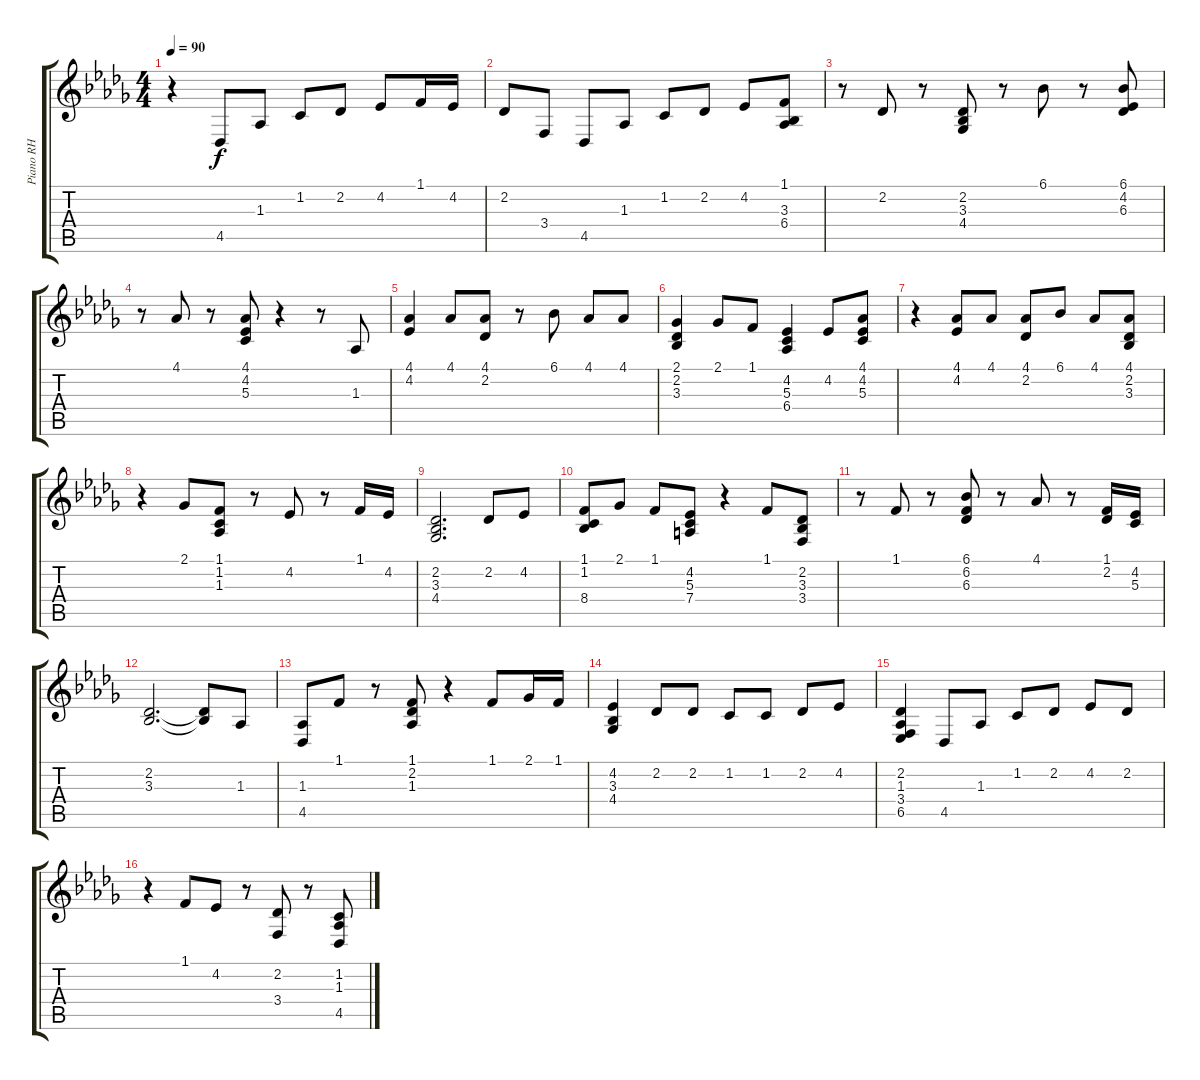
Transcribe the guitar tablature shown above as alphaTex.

\track ("Piano RH" "Piano RH") {instrument acousticgrandpiano}
\staff {score tabs}
\tuning (E4 B3 G3 D3 A2 E2) {hide}
\ts (4 4)
\tempo 90
\clef g2
\ks db
r.4{dy f} 4.5.8 1.3.8 1.2.8 2.2.8 4.2.8 1.1.16 4.2.16 |
2.2.8 3.4.8 4.5.8 1.3.8 1.2.8 2.2.8 4.2.8 (1.1 3.3 6.4).8 |
r.8 2.2.8 r.8 (2.2 3.3 4.4).8 r.8 6.1.8 r.8 (6.1 4.2 6.3).8 |
r.8 4.1.8 r.8 (4.1 4.2 5.3).8 r.4 r.8 1.3.8 |
(4.1 4.2).4 4.1.8 (4.1 2.2).8 r.8 6.1.8 4.1.8 4.1.8 |
(2.1 2.2 3.3).4 2.1.8 1.1.8 (4.2 5.3 6.4).4 4.2.8 (4.1 4.2 5.3).8 |
r.4 (4.1 4.2).8 4.1.8 (4.1 2.2).8 6.1.8 4.1.8 (4.1 2.2 3.3).8 |
r.4 2.1.8 (1.1 1.2 1.3).8 r.8 4.2.8 r.8 1.1.16 4.2.16 |
(2.2 3.3 4.4).2{d} 2.2.8 4.2.8 |
(1.1 1.2 8.4).8 2.1.8 1.1.8 (4.2 5.3 7.4).8 r.4 1.1.8 (2.2 3.3 3.4).8 |
r.8 1.1.8 r.8 (6.1 6.2 6.3).8 r.8 4.1.8 r.8 (1.1 2.2).16 (4.2 5.3).16 |
(2.2 3.3).2{d} (2.2{t} 3.3{t}).8 1.3.8 |
(1.3 4.5).8 1.1.8 r.8 (1.1 2.2 1.3).8 r.4 1.1.8 2.1.16 1.1.16 |
(4.2 3.3 4.4).4 2.2.8 2.2.8 1.2.8 1.2.8 2.2.8 4.2.8 |
(2.2 1.3 3.4 6.5).4 4.5.8 1.3.8 1.2.8 2.2.8 4.2.8 2.2.8 |
r.4 1.1.8 4.2.8 r.8 (2.2 3.4).8 r.8 (1.2 1.3 4.5).8
